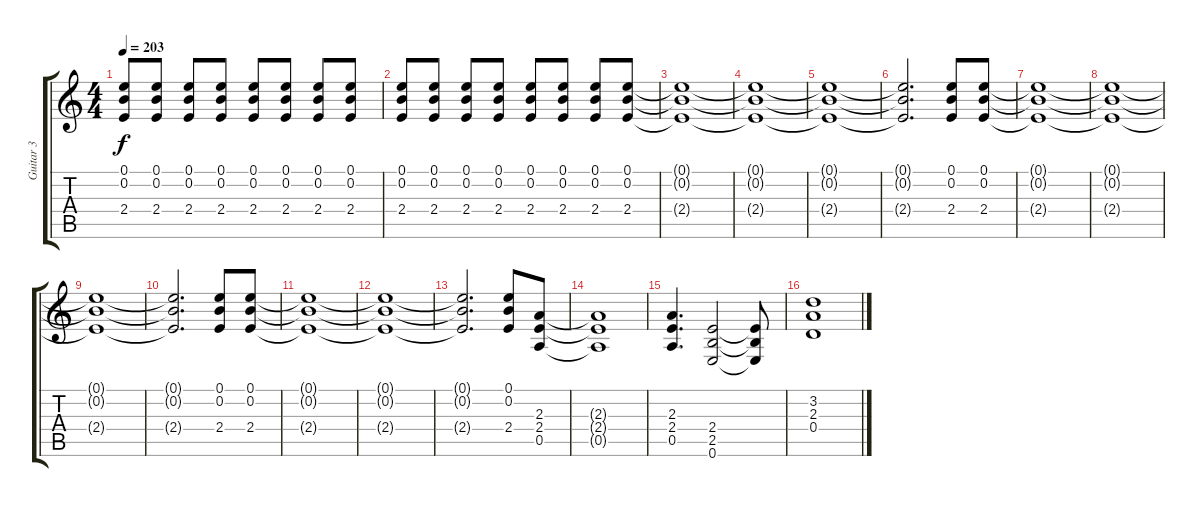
\track ("Guitar 3" "Guitar 3") {instrument distortionguitar}
\staff {score tabs}
\tuning (E4 B3 G3 D3 A2 E2) {hide}
\ts (4 4)
\tempo 203
\clef g2
\ks c
(0.1 0.2 2.4).8{dy f} (0.1 0.2 2.4).8 (0.1 0.2 2.4).8 (0.1 0.2 2.4).8 (0.1 0.2 2.4).8 (0.1 0.2 2.4).8 (0.1 0.2 2.4).8 (0.1 0.2 2.4).8 |
(0.1 0.2 2.4).8 (0.1 0.2 2.4).8 (0.1 0.2 2.4).8 (0.1 0.2 2.4).8 (0.1 0.2 2.4).8 (0.1 0.2 2.4).8 (0.1 0.2 2.4).8 (0.1 0.2 2.4).8 |
(0.1{t} 0.2{t} 2.4{t}).1 |
(0.1{t} 0.2{t} 2.4{t}).1 |
(0.1{t} 0.2{t} 2.4{t}).1 |
(0.1{t} 0.2{t} 2.4{t}).2{d} (0.1 0.2 2.4).8 (0.1 0.2 2.4).8 |
(0.1{t} 0.2{t} 2.4{t}).1 |
(0.1{t} 0.2{t} 2.4{t}).1 |
(0.1{t} 0.2{t} 2.4{t}).1 |
(0.1{t} 0.2{t} 2.4{t}).2{d} (0.1 0.2 2.4).8 (0.1 0.2 2.4).8 |
(0.1{t} 0.2{t} 2.4{t}).1 |
(0.1{t} 0.2{t} 2.4{t}).1 |
(0.1{t} 0.2{t} 2.4{t}).2{d} (0.1 0.2 2.4).8 (2.3 2.4 0.5).8 |
(2.3{t} 2.4{t} 0.5{t}).1 |
(2.3 2.4 0.5).4{d} (2.4 2.5 0.6).2 (2.4{t} 2.5{t} 0.6{t}).8 |
(3.2 2.3 0.4).1
